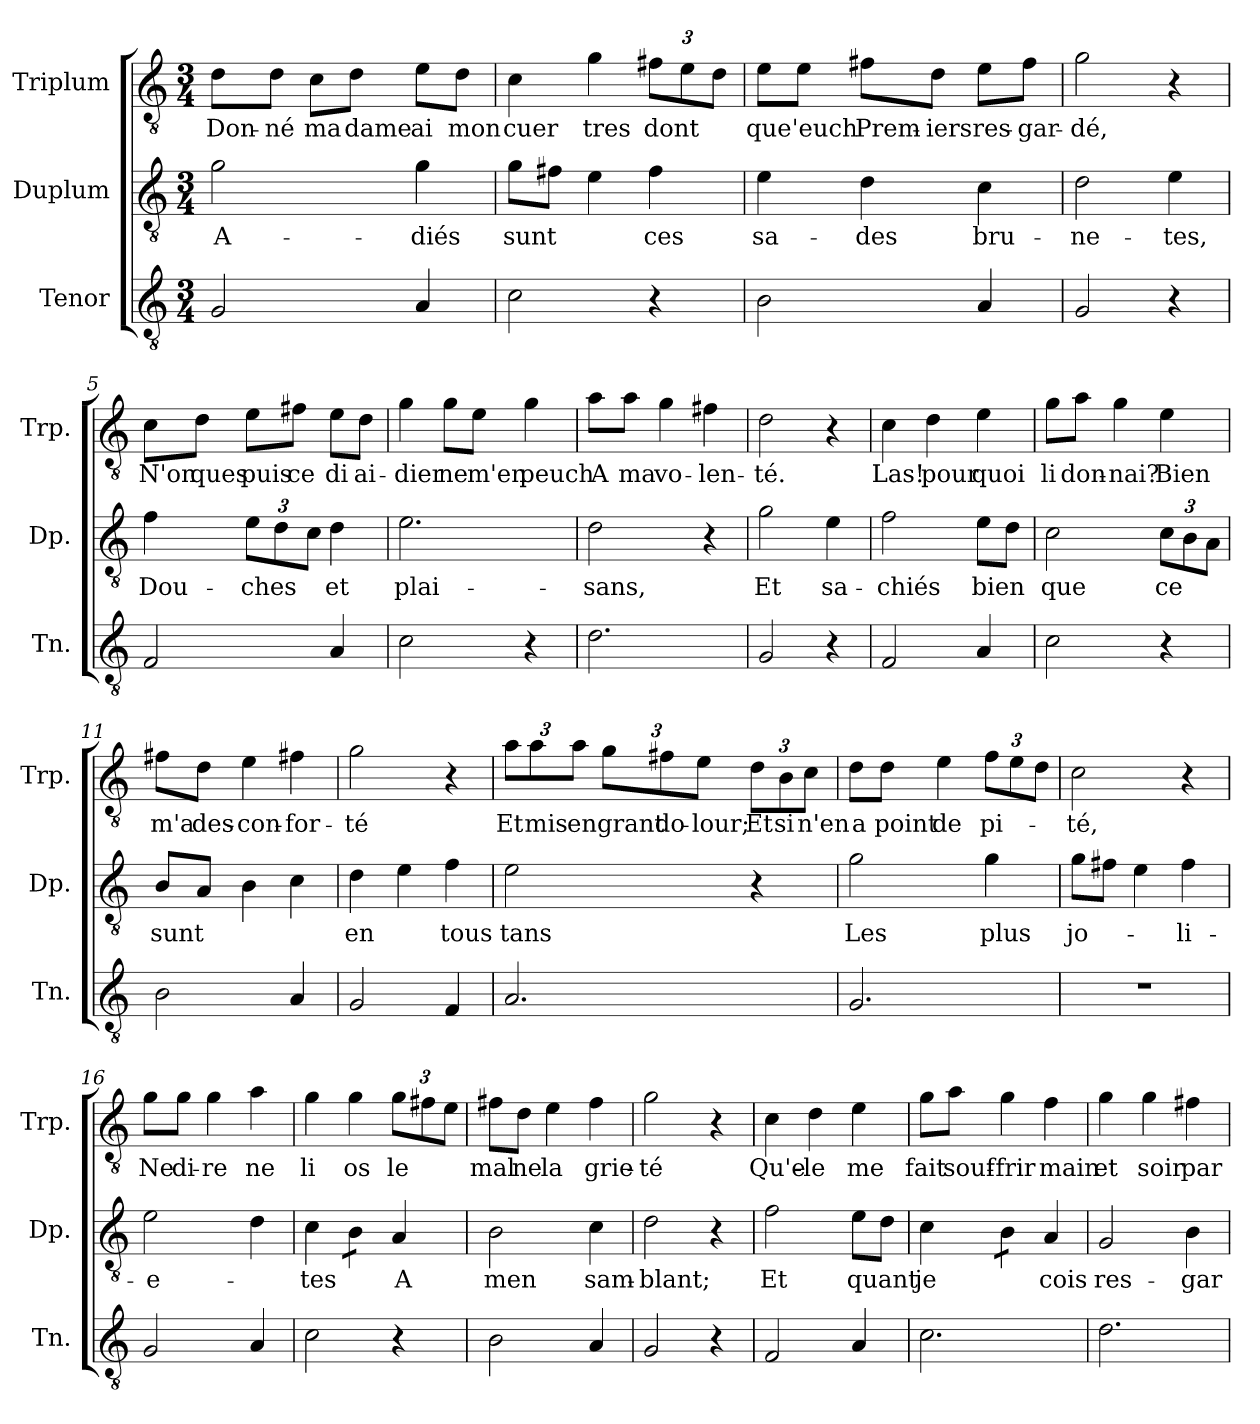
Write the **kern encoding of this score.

**kern	**kern	**text	**kern	**text
*part3	*part2	*part2	*part1	*part1
*staff3	*staff2	*staff2	*staff1	*staff1
*I"Tenor	*I"Duplum	*	*I"Triplum	*
*I'Tn.	*I'Dp.	*	*I'Trp.	*
*clefGv2	*clefGv2	*	*clefGv2	*
*k[]	*k[]	*	*k[]	*
*M3/4	*M3/4	*	*M3/4	*
=1	=1	=1	=1	=1
!	!	!LO:LY:b	!	!LO:LY:b
2G/	2g\	A-	8d\L	Don-
!	!	!	!	!LO:LY:b
.	.	.	8d\J	-né
!	!	!	!	!LO:LY:b
.	.	.	8c\L	ma
!	!	!	!	!LO:LY:b
.	.	.	8d\J	dame
!	!	!LO:LY:b	!	!LO:LY:b
4A/	4g\	-diés	8e\L	ai
!	!	!	!	!LO:LY:b
.	.	.	8d\J	mon
=2	=2	=2	=2	=2
!	!	!LO:LY:b	!	!LO:LY:b
2c\	8g\L	sunt	4c\	cuer
.	8f#X\J	.	.	.
!	!	!	!	!LO:LY:b
.	4e\	.	4g\	tres
!	!	!LO:LY:b	!	!
*	*	*	*Xbrackettup	*
!	!	!	!	!LO:LY:b
4r	4f#\	ces	12f#X\L	dont
.	.	.	12e\	.
.	.	.	12d\J	.
=3	=3	=3	=3	=3
!	!	!LO:LY:b	!	!LO:LY:b
2B\	4e\	sa-	8e\L	que
!	!	!	!	!LO:LY:b
.	.	.	8e\J	'euch
!	!	!LO:LY:b	!	!LO:LY:b
.	4d\	-des	8f#X\L	Prem-
!	!	!	!	!LO:LY:b
.	.	.	8d\J	-iers
!	!	!LO:LY:b	!	!LO:LY:b
4A/	4c\	bru-	8e\L	res-
!	!	!	!	!LO:LY:b
.	.	.	8f#\J	-gar-
=4	=4	=4	=4	=4
!	!	!LO:LY:b	!	!LO:LY:b
2G/	2d\	-ne-	2g\	-dé,
!	!	!LO:LY:b	!	!
4r	4e\	-tes,	4r	.
!!LO:LB:g=z
=5	=5	=5	=5	=5
!	!	!LO:LY:b	!	!LO:LY:b
2F/	4f\	Dou-	8c\L	N'on
!	!	!	!	!LO:LY:b
.	.	.	8d\J	ques
*	*Xbrackettup	*	*	*
!	!	!LO:LY:b	!	!LO:LY:b
.	12e\L	-ches	8e\L	puis
.	12d\	.	.	.
!	!	!	!	!LO:LY:b
.	.	.	8f#X\J	ce
.	12c\J	.	.	.
!	!	!LO:LY:b	!	!LO:LY:b
4A/	4d\	et	8e\L	di
!	!	!	!	!LO:LY:b
.	.	.	8d\J	ai-
=6	=6	=6	=6	=6
!	!	!LO:LY:b	!	!LO:LY:b
2c\	2.e\	plai-	4g\	-dier
!	!	!	!	!LO:LY:b
.	.	.	8g\L	ne
!	!	!	!	!LO:LY:b
.	.	.	8e\J	m'en
!	!	!	!	!LO:LY:b
4r	.	.	4g\	peuch
=7	=7	=7	=7	=7
!	!	!LO:LY:b	!	!LO:LY:b
2.d\	2d\	-sans,	8a\L	A
!	!	!	!	!LO:LY:b
.	.	.	8a\J	ma
!	!	!	!	!LO:LY:b
.	.	.	4g\	vo-
!	!	!	!	!LO:LY:b
.	4r	.	4f#X\	-len-
=8	=8	=8	=8	=8
!	!	!LO:LY:b	!	!LO:LY:b
2G/	2g\	Et	2d\	-té.
!	!	!LO:LY:b	!	!
4r	4e\	sa-	4r	.
=9	=9	=9	=9	=9
!	!	!LO:LY:b	!	!LO:LY:b
2F/	2f\	-chiés	4c\	Las!
!	!	!	!	!LO:LY:b
.	.	.	4d\	pour
!	!	!LO:LY:b	!	!LO:LY:b
4A/	8e\L	bien	4e\	quoi
.	8d\J	.	.	.
!!LO:LB:g=z
=10	=10	=10	=10	=10
!	!	!LO:LY:b	!	!LO:LY:b
2c\	2c\	que	8g\L	li
!	!	!	!	!LO:LY:b
.	.	.	8a\J	don-
!	!	!	!	!LO:LY:b
.	.	.	4g\	-nai?
!	!	!LO:LY:b	!	!LO:LY:b
4r	12c\L	ce	4e\	Bien
.	12B\	.	.	.
.	12A\J	.	.	.
=11	=11	=11	=11	=11
!	!	!LO:LY:b	!	!LO:LY:b
2B\	8B/L	sunt	8f#i\L	m'a
!	!	!	!	!LO:LY:b
.	8A/J	.	8d\J	des-
!	!	!	!	!LO:LY:b
.	4B\	.	4e\	-con-
!	!	!	!	!LO:LY:b
4A/	4c\	.	4f#X\	-for-
=12	=12	=12	=12	=12
!	!	!LO:LY:b	!	!LO:LY:b
2G/	4d\	en	2g\	-té
.	4e\	.	.	.
!	!	!LO:LY:b	!	!
4F/	4f\	tous	4r	.
=13	=13	=13	=13	=13
!	!	!LO:LY:b	!	!LO:LY:b
2.A/	2e\	tans	12a\L	Et
!	!	!	!	!LO:LY:b
.	.	.	12a\	mis
!	!	!	!	!LO:LY:b
.	.	.	12a\J	en
!	!	!	!	!LO:LY:b
.	.	.	12g\L	grant
!	!	!	!	!LO:LY:b
.	.	.	12f#X\	do-
!	!	!	!	!LO:LY:b
.	.	.	12e\J	-lour;
!	!	!	!	!LO:LY:b
.	4r	.	12d\L	Et
!	!	!	!	!LO:LY:b
.	.	.	12B\	si
!	!	!	!	!LO:LY:b
.	.	.	12c\J	n'en
=14	=14	=14	=14	=14
!	!	!LO:LY:b	!	!LO:LY:b
2.G/	2g\	Les	8d\L	a
!	!	!	!	!LO:LY:b
.	.	.	8d\J	point
!	!	!	!	!LO:LY:b
.	.	.	4e\	de
!	!	!LO:LY:b	!	!LO:LY:b
.	4g\	plus	12f\L	pi-
.	.	.	12e\	.
.	.	.	12d\J	.
!!LO:PB:g=z
=15	=15	=15	=15	=15
!	!	!LO:LY:b	!	!LO:LY:b
2.r	8g\L	jo-	2c\	-té,
.	8f#X\J	.	.	.
.	4e\	.	.	.
!	!	!LO:LY:b	!	!
.	4f#\	-li-	4r	.
=16	=16	=16	=16	=16
!	!	!LO:LY:b	!	!LO:LY:b
2G/	2e\	-e-	8g\L	Ne
!	!	!	!	!LO:LY:b
.	.	.	8g\J	di-
!	!	!	!	!LO:LY:b
.	.	.	4g\	-re
!	!	!	!	!LO:LY:b
4A/	4d\	.	4a\	ne
=17	=17	=17	=17	=17
!	!	!LO:LY:b	!	!LO:LY:b
2c\	4c\	-tes	4g\	li
!	!	!	!	!LO:LY:b
*	*tremolo	*	*	*
.	8B\L	.	4g\	os
.	8B\J	.	.	.
*	*Xtremolo	*	*	*
!	!	!LO:LY:b	!	!LO:LY:b
4r	4A/	A	12g\L	le
.	.	.	12f#X\	.
.	.	.	12e\J	.
=18	=18	=18	=18	=18
!	!	!LO:LY:b	!	!LO:LY:b
2B\	2B\	men	8f#X\L	mal
!	!	!	!	!LO:LY:b
.	.	.	8d\J	ne
!	!	!	!	!LO:LY:b
.	.	.	4e\	la
!	!	!LO:LY:b	!	!LO:LY:b
4A/	4c\	sam-	4f#\	grie-
=19	=19	=19	=19	=19
!	!	!LO:LY:b	!	!LO:LY:b
2G/	2d\	-blant;	2g\	-té
4r	4r	.	4r	.
=20	=20	=20	=20	=20
!	!	!LO:LY:b	!	!LO:LY:b
2F/	2f\	Et	4c\	Qu'e-
!	!	!	!	!LO:LY:b
.	.	.	4d\	-le
!	!	!LO:LY:b	!	!LO:LY:b
4A/	8e\L	quant	4e\	me
.	8d\J	.	.	.
=21	=21	=21	=21	=21
!	!	!LO:LY:b	!	!LO:LY:b
2.c\	4c\	je	8g\L	fait
!	!	!	!	!LO:LY:b
.	.	.	8a\J	souf-
!	!	!	!	!LO:LY:b
*	*tremolo	*	*	*
.	8B\L	.	4g\	-frir
.	8B\J	.	.	.
*	*Xtremolo	*	*	*
!	!	!LO:LY:b	!	!LO:LY:b
.	4A/	cois	4f\	main
!!LO:LB:g=z
=22	=22	=22	=22	=22
!	!	!LO:LY:b	!	!LO:LY:b
2.d\	2G/	res-	4g\	et
!	!	!	!	!LO:LY:b
.	.	.	4g\	soir
!	!	!LO:LY:b	!	!LO:LY:b
.	4B\	-gar-	4f#X\	par
=	=	=	=	=
*-	*-	*-	*-	*-
